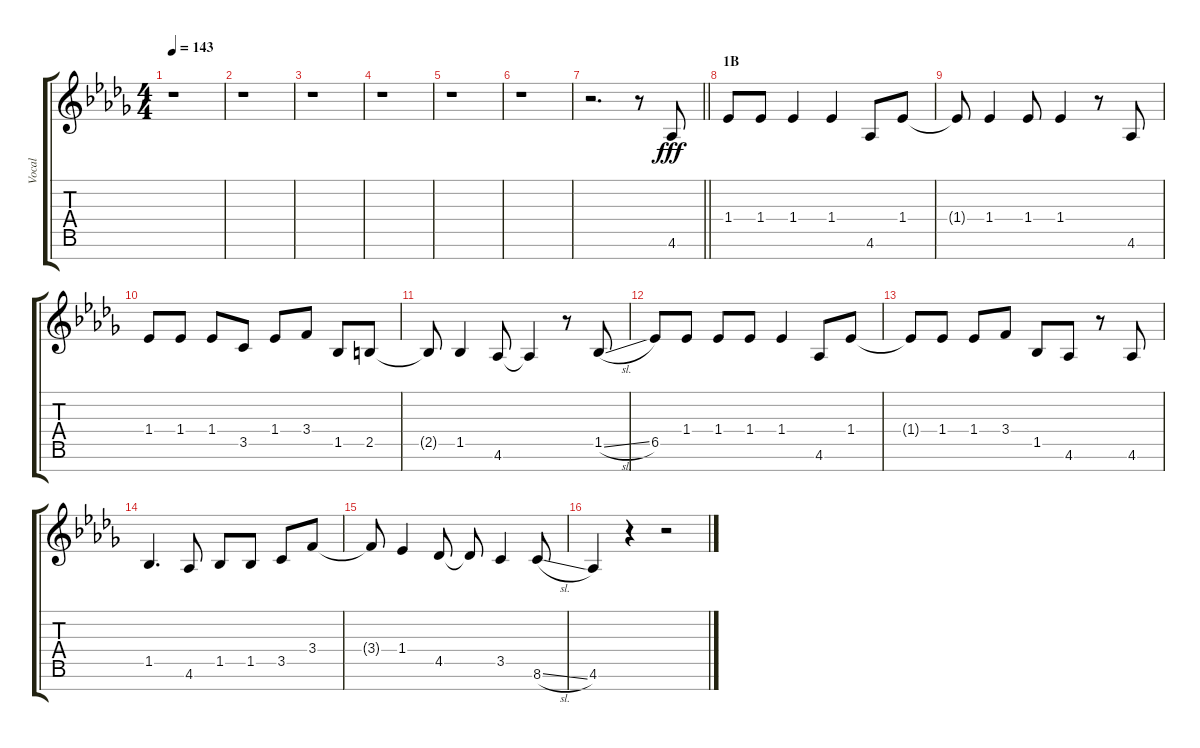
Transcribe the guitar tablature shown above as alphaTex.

\track ("Vocal" "Vocal") {instrument voiceoohs}
\staff {score tabs}
\tuning (E5 B4 G4 D4 A3 E3 B2) {hide}
\ts (4 4)
\tempo 143
\clef g2
\ks db
r.1{dy fff} |
r.1 |
r.1 |
r.1 |
r.1 |
r.1 |
\barLineRight lightlight
r.2{d} r.8 4.6.8 |
\section ("" "1B")
1.4.8 1.4.8 1.4.4 1.4.4 4.6.8 1.4.8 |
1.4{t}.8 1.4.4 1.4.8 1.4.4 r.8 4.6.8 |
1.4.8 1.4.8 1.4.8 3.5.8 1.4.8 3.4.8 1.5.8 2.5.8 |
2.5{t}.8 1.5.4 4.6.8 4.6{t}.4 r.8 1.5{sl}.8 |
6.5.8 1.4.8 1.4.8 1.4.8 1.4.4 4.6.8 1.4.8 |
1.4{t}.8 1.4.8 1.4.8 3.4.8 1.5.8 4.6.8 r.8 4.6.8 |
1.5.4{d} 4.6.8 1.5.8 1.5.8 3.5.8 3.4.8 |
3.4{t}.8 1.4.4 4.5.8 4.5{t}.8 3.5.4 8.6{sl}.8 |
4.6.4 r.4 r.2
